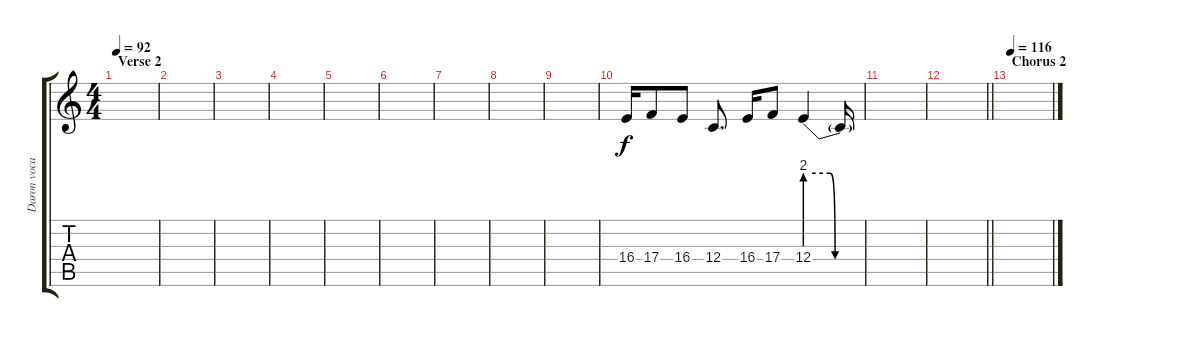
\track ("Daron vocals" "Daron voca") {instrument tenorsax}
\staff {score tabs}
\tuning (E4 B3 G3 C3 A2 E2) {hide}
\ts (4 4)
\section ("" "Verse 2")
\tempo 92
\clef g2
\ks c
|
|
|
|
|
|
|
|
|
16.4.16 17.4.8 16.4.8 12.4.8{d} 16.4.16 17.4.8 12.4{be (custom 0 8 25 8 30 0 60 0)}.4 12.4{t}.16 |
|
\barLineRight lightlight
|
\section ("" "Chorus 2")
\tempo 116
